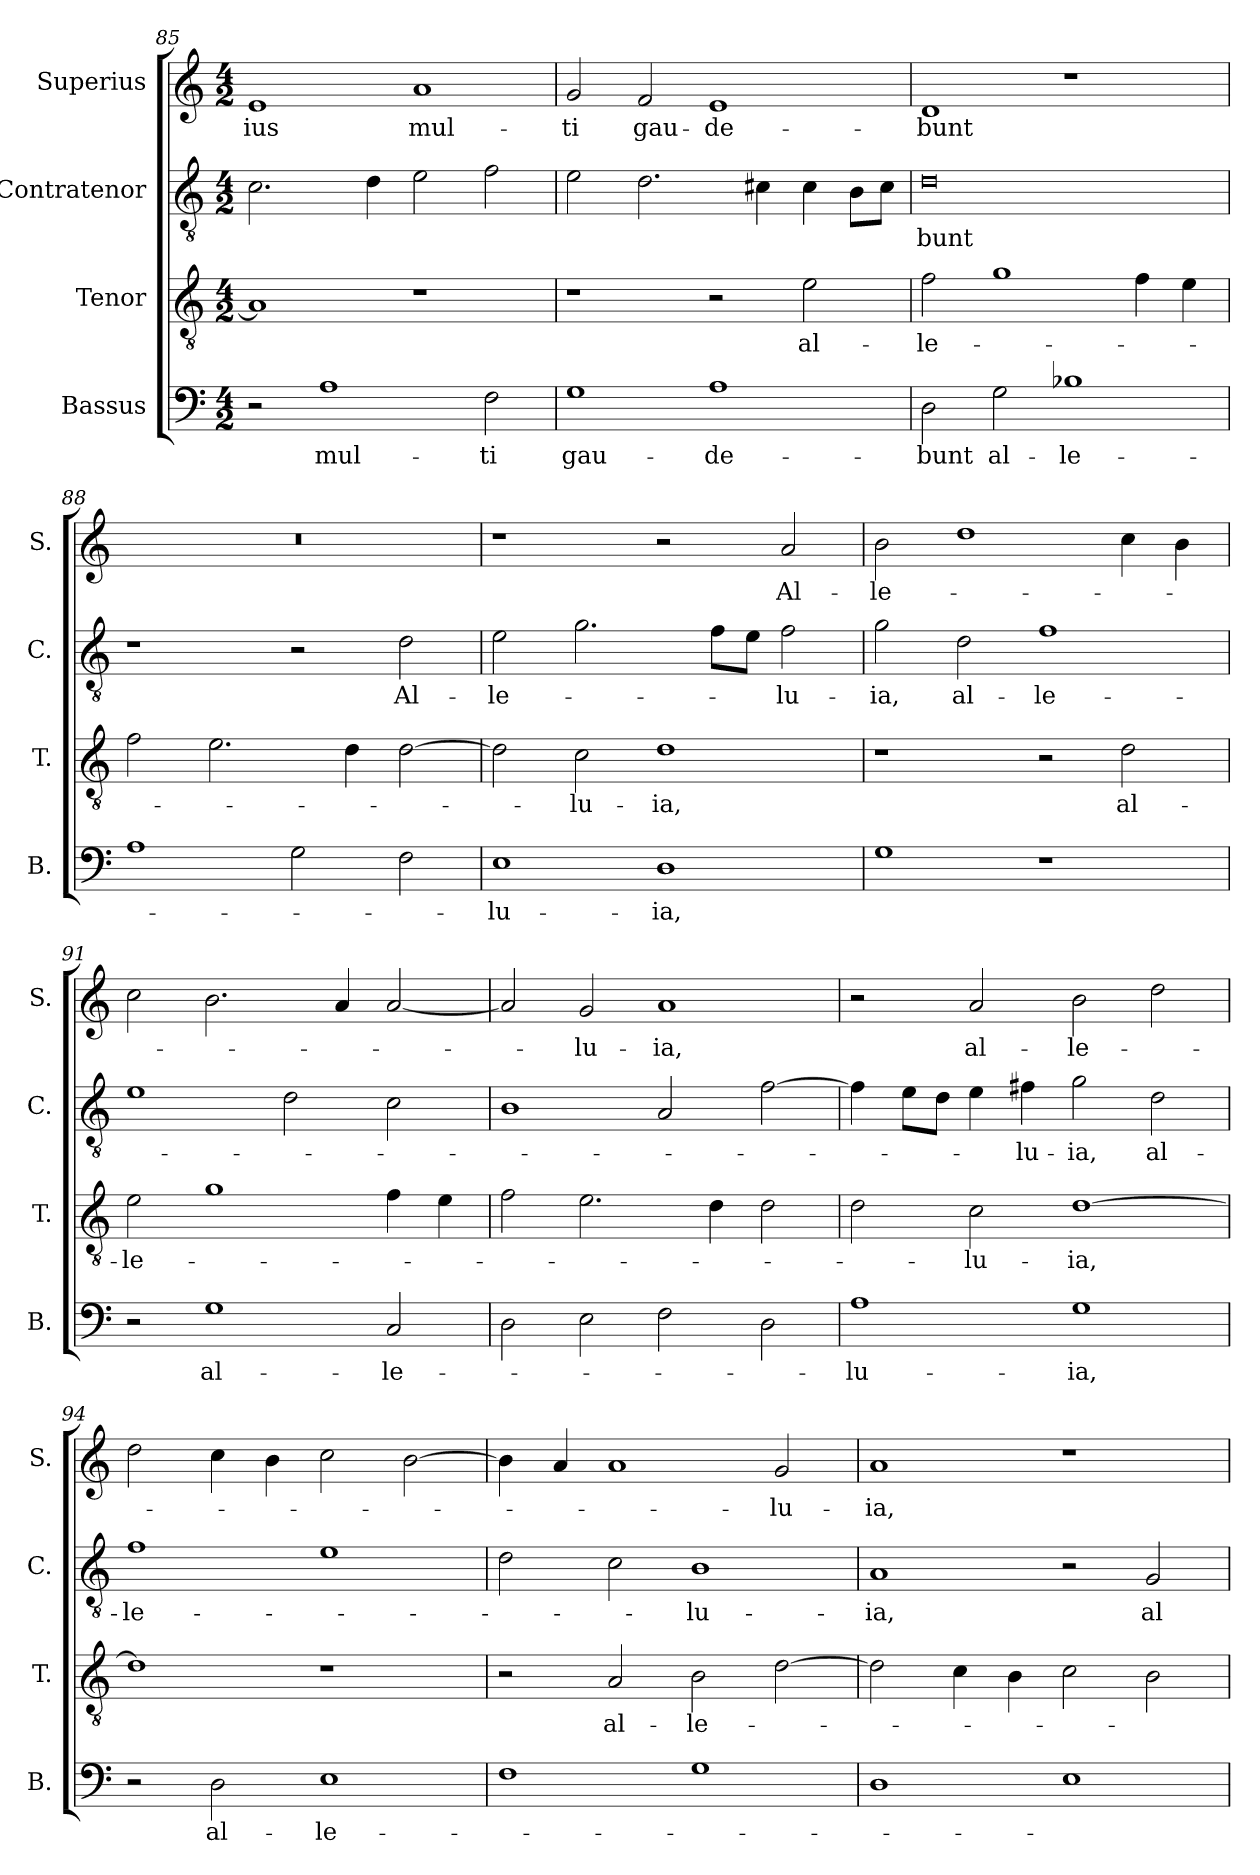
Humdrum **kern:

**kern	**text	**kern	**text	**kern	**text	**kern	**text
*part4	*part4	*part3	*part3	*part2	*part2	*part1	*part1
*staff4	*staff4	*staff3	*staff3	*staff2	*staff2	*staff1	*staff1
*I"Bassus	*	*I"Tenor	*	*I"Contratenor	*	*I"Superius	*
*I'B.	*	*I'T.	*	*I'C.	*	*I'S.	*
*clefF4	*	*clefGv2	*	*clefGv2	*	*clefG2	*
*k[]	*	*k[]	*	*k[]	*	*k[]	*
*M4/2	*	*M4/2	*	*M4/2	*	*M4/2	*
=85	=85	=85	=85	=85	=85	=85	=85
!	!	!	!	!	!	!	!LO:LY:b
2r	.	1A]	.	2.c\	.	1e	-ius
!	!LO:LY:b	!	!	!	!	!	!
1A	mul-	.	.	.	.	.	.
.	.	.	.	4d\	.	.	.
!	!	!	!	!	!	!	!LO:LY:b
.	.	1r	.	2e\	.	1a	mul-
!	!LO:LY:b	!	!	!	!	!	!
2F\	-ti	.	.	2f\	.	.	.
!!LO:PB:g=z
=86	=86	=86	=86	=86	=86	=86	=86
!	!LO:LY:b	!	!	!	!	!	!LO:LY:b
1G	gau-	1r	.	2e\	.	2g/	-ti
!	!	!	!	!	!	!	!LO:LY:b
.	.	.	.	2.d\	.	2f/	gau-
!	!LO:LY:b	!	!	!	!	!	!LO:LY:b
1A	-de-	2r	.	.	.	1e	-de-
.	.	.	.	4c#X\	.	.	.
!	!	!	!LO:LY:b	!	!	!	!
.	.	2e\	al-	4c#\	.	.	.
.	.	.	.	8B\L	.	.	.
.	.	.	.	8c#\J	.	.	.
=87	=87	=87	=87	=87	=87	=87	=87
!	!LO:LY:b	!	!LO:LY:b	!	!LO:LY:b	!	!LO:LY:b
2D\	-bunt	2f\	-le-	0d	-bunt	1d	-bunt
!	!LO:LY:b	!	!	!	!	!	!
2G\	al-	1g	.	.	.	.	.
!	!LO:LY:b	!	!	!	!	!	!
1B-X	-le-	.	.	.	.	1r	.
.	.	4f\	.	.	.	.	.
.	.	4e\	.	.	.	.	.
=88	=88	=88	=88	=88	=88	=88	=88
1A	.	2f\	.	1r	.	0r	.
.	.	2.e\	.	.	.	.	.
2G\	.	.	.	2r	.	.	.
.	.	4d\	.	.	.	.	.
!	!	!	!	!	!LO:LY:b	!	!
2F\	.	[2d\	.	2d\	Al-	.	.
=89	=89	=89	=89	=89	=89	=89	=89
!	!LO:LY:b	!	!	!	!LO:LY:b	!	!
1E	-lu-	2d\]	.	2e\	-le-	1r	.
!	!	!	!LO:LY:b	!	!	!	!
.	.	2c\	-lu-	2.g\	.	.	.
!	!LO:LY:b	!	!LO:LY:b	!	!	!	!
1D	-ia,	1d	-ia,	.	.	2r	.
.	.	.	.	8f\L	.	.	.
.	.	.	.	8e\J	.	.	.
!	!	!	!	!	!LO:LY:b	!	!LO:LY:b
.	.	.	.	2f\	-lu-	2a/	Al-
=90	=90	=90	=90	=90	=90	=90	=90
!	!	!	!	!	!LO:LY:b	!	!LO:LY:b
1G	.	1r	.	2g\	-ia,	2b\	-le-
!	!	!	!	!	!LO:LY:b	!	!
.	.	.	.	2d\	al-	1dd	.
!	!	!	!	!	!LO:LY:b	!	!
1r	.	2r	.	1f	-le-	.	.
!	!	!	!LO:LY:b	!	!	!	!
.	.	2d\	al-	.	.	4cc\	.
.	.	.	.	.	.	4b\	.
!!LO:LB:g=z
=91	=91	=91	=91	=91	=91	=91	=91
!	!	!	!LO:LY:b	!	!	!	!
2r	.	2e\	-le-	1e	.	2cc\	.
!	!LO:LY:b	!	!	!	!	!	!
1G	al-	1g	.	.	.	2.b\	.
.	.	.	.	2d\	.	.	.
.	.	.	.	.	.	4a/	.
!	!LO:LY:b	!	!	!	!	!	!
2C/	-le-	4f\	.	2c\	.	[2a/	.
.	.	4e\	.	.	.	.	.
=92	=92	=92	=92	=92	=92	=92	=92
2D\	.	2f\	.	1B	.	2a/]	.
!	!	!	!	!	!	!	!LO:LY:b
2E\	.	2.e\	.	.	.	2g/	-lu-
!	!	!	!	!	!	!	!LO:LY:b
2F\	.	.	.	2A/	.	1a	-ia,
.	.	4d\	.	.	.	.	.
2D\	.	2d\	.	[2f\	.	.	.
=93	=93	=93	=93	=93	=93	=93	=93
!	!LO:LY:b	!	!	!	!	!	!
1A	-lu-	2d\	.	4f\]	.	2r	.
.	.	.	.	8e\L	.	.	.
.	.	.	.	8d\J	.	.	.
!	!	!	!LO:LY:b	!	!	!	!LO:LY:b
.	.	2c\	-lu-	4e\	.	2a/	al-
!	!	!	!	!	!LO:LY:b	!	!
.	.	.	.	4f#X\	-lu-	.	.
!	!LO:LY:b	!	!LO:LY:b	!	!LO:LY:b	!	!LO:LY:b
1G	-ia,	[1d	-ia,	2g\	-ia,	2b\	-le-
!	!	!	!	!	!LO:LY:b	!	!
.	.	.	.	2d\	al-	2dd\	.
=94	=94	=94	=94	=94	=94	=94	=94
!	!	!	!	!	!LO:LY:b	!	!
2r	.	1d]	.	1f	-le-	2dd\	.
!	!LO:LY:b	!	!	!	!	!	!
2D\	al-	.	.	.	.	4cc\	.
.	.	.	.	.	.	4b\	.
!	!LO:LY:b	!	!	!	!	!	!
1E	-le-	1r	.	1e	.	2cc\	.
.	.	.	.	.	.	[2b\	.
=95	=95	=95	=95	=95	=95	=95	=95
1F	.	2r	.	2d\	.	4b\]	.
.	.	.	.	.	.	4a/	.
!	!	!	!LO:LY:b	!	!	!	!
.	.	2A/	al-	2c\	.	1a	.
!	!	!	!LO:LY:b	!	!LO:LY:b	!	!
1G	.	2B\	-le-	1B	-lu-	.	.
!	!	!	!	!	!	!	!LO:LY:b
.	.	[2d\	.	.	.	2g/	-lu-
!!LO:LB:g=z
=96	=96	=96	=96	=96	=96	=96	=96
!	!	!	!	!	!LO:LY:b	!	!LO:LY:b
1D	.	2d\]	.	1A	-ia,	1a	-ia,
.	.	4c\	.	.	.	.	.
.	.	4B\	.	.	.	.	.
1E	.	2c\	.	2r	.	1r	.
!	!	!	!	!	!LO:LY:b	!	!
.	.	2B\	.	2G/	al-	.	.
=	=	=	=	=	=	=	=
*-	*-	*-	*-	*-	*-	*-	*-
